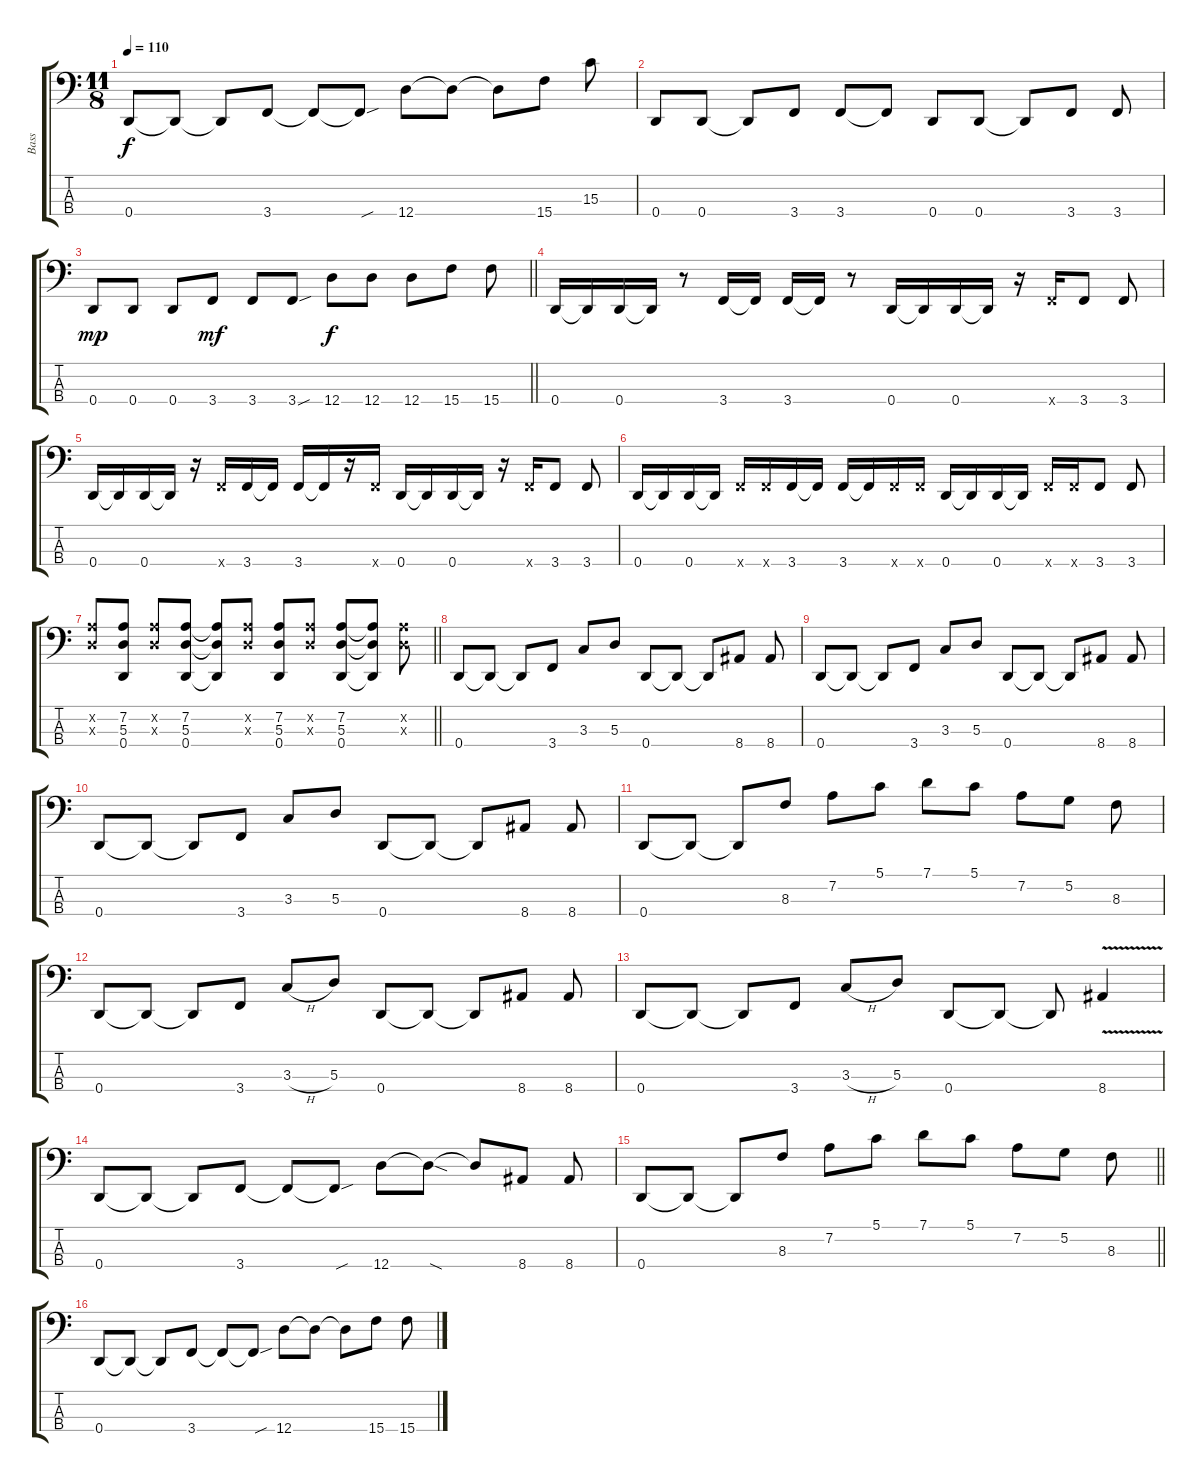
\track ("Bass" "Bass") {instrument electricbassfinger}
\staff {score tabs}
\tuning (G2 D2 A1 D1) {hide}
\ts (11 8)
\tempo 110
\clef f4
\ks c
0.4.8{dy f} 0.4{t}.8 0.4{t}.8 3.4.8 3.4{t}.8 3.4{sou t}.8 12.4.8 12.4{t}.8 12.4{t}.8 15.4.8 15.3.8 |
0.4.8 0.4.8 0.4{t}.8 3.4.8 3.4.8 3.4{t}.8 0.4.8 0.4.8 0.4{t}.8 3.4.8 3.4.8 |
\barLineRight lightlight
0.4.8{dy mp} 0.4.8 0.4.8 3.4.8{dy mf} 3.4.8 3.4{sou}.8 12.4.8{dy f} 12.4.8 12.4.8 15.4.8 15.4.8 |
\section ("" "")
0.4.16 0.4{t}.16 0.4.16 0.4{t}.16 r.8 3.4.16 3.4{t}.16 3.4.16 3.4{t}.16 r.8 0.4.16 0.4{t}.16 0.4.16 0.4{t}.16 r.16 3.4{x}.16 3.4.8 3.4.8 |
0.4.16 0.4{t}.16 0.4.16 0.4{t}.16 r.16 3.4{x}.16 3.4.16 3.4{t}.16 3.4.16 3.4{t}.16 r.16 3.4{x}.16 0.4.16 0.4{t}.16 0.4.16 0.4{t}.16 r.16 3.4{x}.16 3.4.8 3.4.8 |
0.4.16 0.4{t}.16 0.4.16 0.4{t}.16 3.4{x}.16 3.4{x}.16 3.4.16 3.4{t}.16 3.4.16 3.4{t}.16 3.4{x}.16 3.4{x}.16 0.4.16 0.4{t}.16 0.4.16 0.4{t}.16 3.4{x}.16 3.4{x}.16 3.4.8 3.4.8 |
\barLineRight lightlight
(7.2{x} 5.3{x}).8 (7.2 5.3 0.4).8 (7.2{x} 5.3{x}).8 (7.2 5.3 0.4).8 (7.2{t} 5.3{t} 0.4{t}).8 (7.2{x} 5.3{x}).8 (7.2 5.3 0.4).8 (7.2{x} 5.3{x}).8 (7.2 5.3 0.4).8 (7.2{t} 5.3{t} 0.4{t}).8 (7.2{x} 5.3{x}).8 |
\section ("" "")
0.4.8 0.4{t}.8 0.4{t}.8 3.4.8 3.3.8 5.3.8 0.4.8 0.4{t}.8 0.4{t}.8 8.4.8 8.4.8 |
0.4.8 0.4{t}.8 0.4{t}.8 3.4.8 3.3.8 5.3.8 0.4.8 0.4{t}.8 0.4{t}.8 8.4.8 8.4.8 |
0.4.8 0.4{t}.8 0.4{t}.8 3.4.8 3.3.8 5.3.8 0.4.8 0.4{t}.8 0.4{t}.8 8.4.8 8.4.8 |
0.4.8 0.4{t}.8 0.4{t}.8 8.3.8 7.2.8 5.1.8 7.1.8 5.1.8 7.2.8 5.2.8 8.3.8 |
0.4.8 0.4{t}.8 0.4{t}.8 3.4.8 3.3{h}.8 5.3.8 0.4.8 0.4{t}.8 0.4{t}.8 8.4.8 8.4.8 |
0.4.8 0.4{t}.8 0.4{t}.8 3.4.8 3.3{h}.8 5.3.8 0.4.8 0.4{t}.8 0.4{t}.8 8.4{v}.4 |
0.4.8 0.4{t}.8 0.4{t}.8 3.4.8 3.4{t}.8 3.4{sou t}.8 12.4.8 12.4{sod t}.8 12.4{t}.8 8.4.8 8.4.8 |
\barLineRight lightlight
0.4.8 0.4{t}.8 0.4{t}.8 8.3.8 7.2.8 5.1.8 7.1.8 5.1.8 7.2.8 5.2.8 8.3.8 |
\section ("" "")
0.4.8 0.4{t}.8 0.4{t}.8 3.4.8 3.4{t}.8 3.4{sou t}.8 12.4.8 12.4{t}.8 12.4{t}.8 15.4.8 15.4.8
